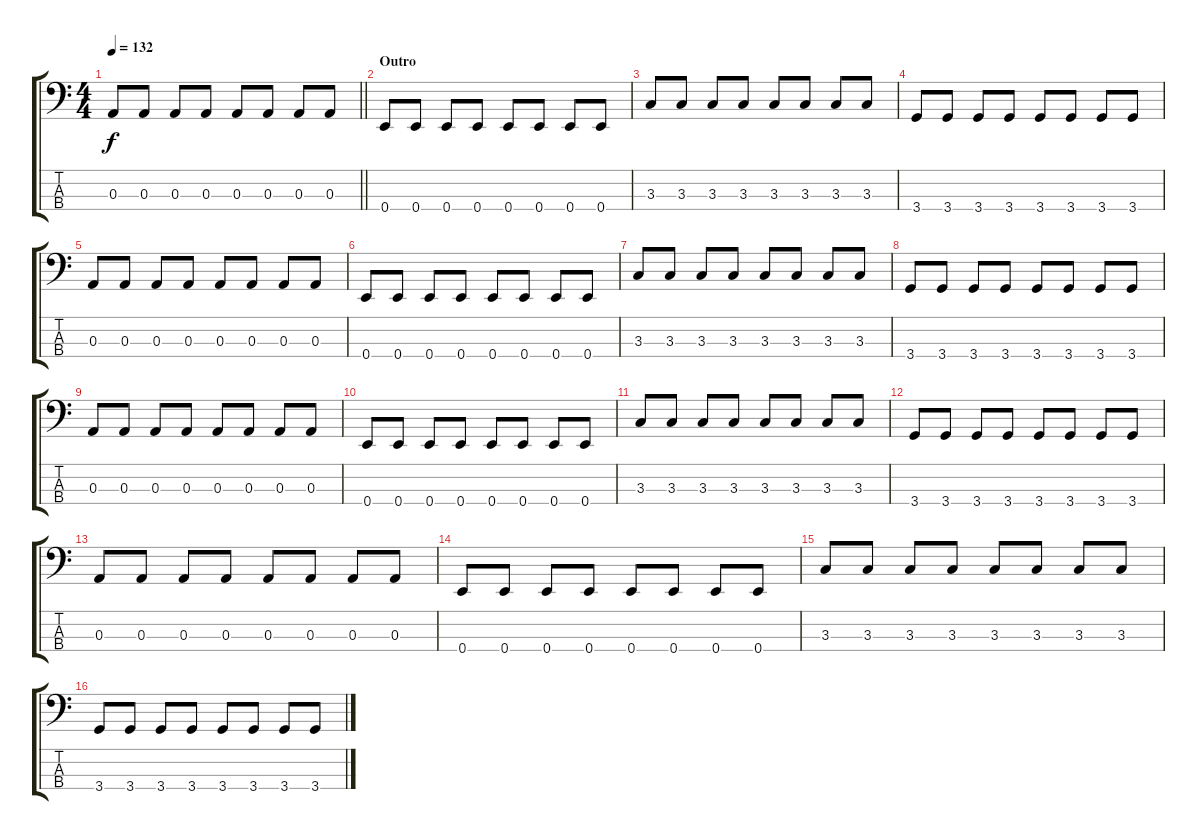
\track "" {instrument electricbassfinger}
\staff {score tabs}
\tuning (G2 D2 A1 E1) {hide}
\ts (4 4)
\tempo 132
\clef f4
\barLineRight lightlight
\ks c
0.3.8{dy f} 0.3.8 0.3.8 0.3.8 0.3.8 0.3.8 0.3.8 0.3.8 |
\section ("" "Outro")
0.4.8 0.4.8 0.4.8 0.4.8 0.4.8 0.4.8 0.4.8 0.4.8 |
3.3.8 3.3.8 3.3.8 3.3.8 3.3.8 3.3.8 3.3.8 3.3.8 |
3.4.8 3.4.8 3.4.8 3.4.8 3.4.8 3.4.8 3.4.8 3.4.8 |
0.3.8 0.3.8 0.3.8 0.3.8 0.3.8 0.3.8 0.3.8 0.3.8 |
0.4.8 0.4.8 0.4.8 0.4.8 0.4.8 0.4.8 0.4.8 0.4.8 |
3.3.8 3.3.8 3.3.8 3.3.8 3.3.8 3.3.8 3.3.8 3.3.8 |
3.4.8 3.4.8 3.4.8 3.4.8 3.4.8 3.4.8 3.4.8 3.4.8 |
0.3.8 0.3.8 0.3.8 0.3.8 0.3.8 0.3.8 0.3.8 0.3.8 |
0.4.8 0.4.8 0.4.8 0.4.8 0.4.8 0.4.8 0.4.8 0.4.8 |
3.3.8 3.3.8 3.3.8 3.3.8 3.3.8 3.3.8 3.3.8 3.3.8 |
3.4.8 3.4.8 3.4.8 3.4.8 3.4.8 3.4.8 3.4.8 3.4.8 |
0.3.8 0.3.8 0.3.8 0.3.8 0.3.8 0.3.8 0.3.8 0.3.8 |
0.4.8 0.4.8 0.4.8 0.4.8 0.4.8 0.4.8 0.4.8 0.4.8 |
3.3.8 3.3.8 3.3.8 3.3.8 3.3.8 3.3.8 3.3.8 3.3.8 |
3.4.8 3.4.8 3.4.8 3.4.8 3.4.8 3.4.8 3.4.8 3.4.8
